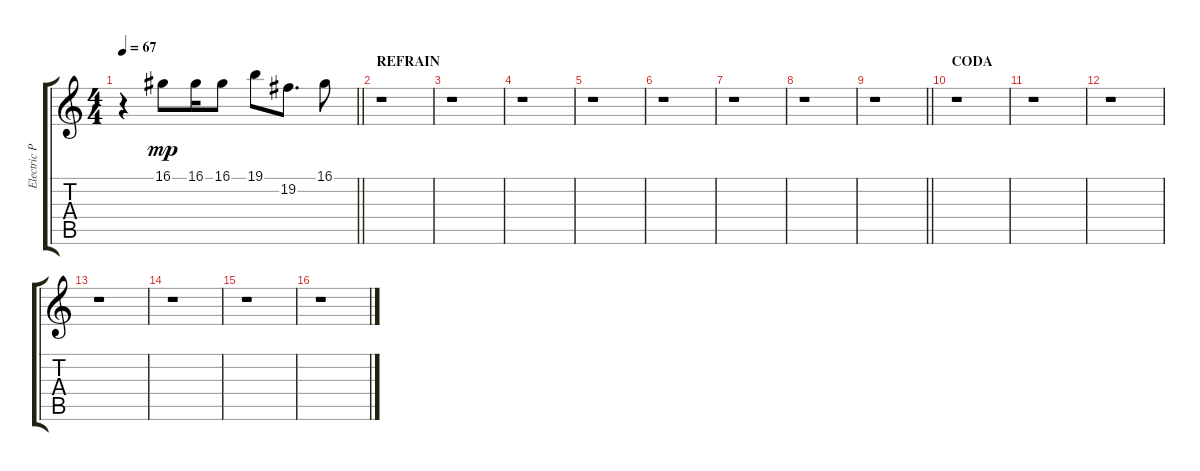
\track ("Electric Piano " "Electric P") {instrument ocarina}
\staff {score tabs}
\tuning (E4 B3 G3 D3 A2 E2) {hide}
\ts (4 4)
\tempo 67
\clef g2
\barLineRight lightlight
\ks c
r.4{dy mp} 16.1.8 16.1.16 16.1.8 19.1.8 19.2.8{d} 16.1.8 |
\section ("" "REFRAIN")
r.1 |
r.1 |
r.1 |
r.1 |
r.1 |
r.1 |
r.1 |
\barLineRight lightlight
r.1 |
\section ("" "CODA")
r.1 |
r.1 |
r.1 |
r.1 |
r.1 |
r.1 |
r.1
